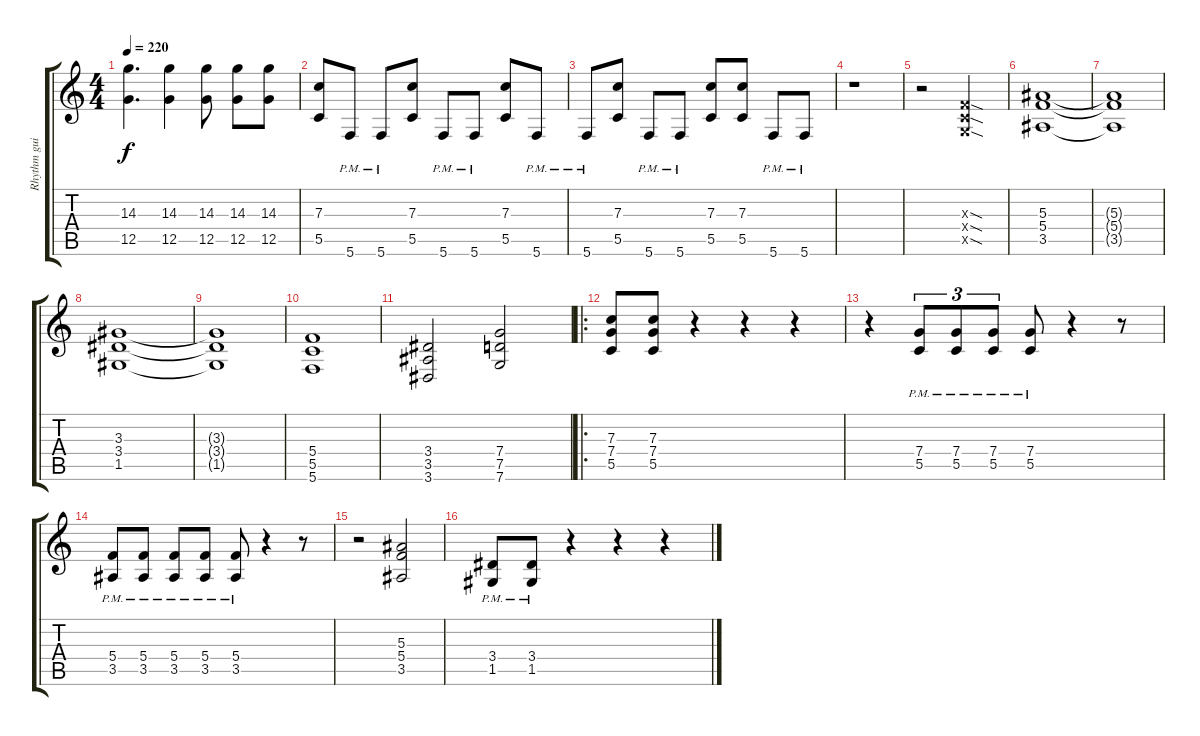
\track ("Rhythm guitar" "Rhythm gui") {instrument distortionguitar}
\staff {score tabs}
\tuning (D4 A3 F3 C3 G2 C2) {hide}
\ts (4 4)
\tempo 220
\clef g2
\ks c
(14.3 12.5).4{d dy f} (14.3 12.5).4 (14.3 12.5).8 (14.3 12.5).8 (14.3 12.5).8 |
(7.3 5.5).8 5.6{pm}.8 5.6{pm}.8 (7.3 5.5).8 5.6{pm}.8 5.6{pm}.8 (7.3 5.5).8 5.6{pm}.8 |
5.6{pm}.8 (7.3 5.5).8 5.6{pm}.8 5.6{pm}.8 (7.3 5.5).8 (7.3 5.5).8 5.6{pm}.8 5.6{pm}.8 |
r.1 |
r.2 (0.3{sod x} 0.4{sod x} 0.5{sod x}).2 |
(5.3 5.4 3.5).1 |
(5.3{t} 5.4{t} 3.5{t}).1 |
(3.3 3.4 1.5).1 |
(3.3{t} 3.4{t} 1.5{t}).1 |
(5.4 5.5 5.6).1 |
(3.4 3.5 3.6).2 (7.4 7.5 7.6).2 |
\ro
(7.3 7.4 5.5).8 (7.3 7.4 5.5).8 r.4 r.4 r.4 |
r.4 (7.4 5.5{pm}).8{tu (3 2)} (7.4 5.5{pm}).8{tu (3 2)} (7.4 5.5{pm}).8{tu (3 2)} (7.4 5.5{pm}).8 r.4 r.8 |
(5.4 3.5{pm}).8 (5.4 3.5{pm}).8 (5.4 3.5{pm}).8 (5.4 3.5{pm}).8 (5.4 3.5{pm}).8 r.4 r.8 |
r.2 (5.3 5.4 3.5).2 |
(3.4 1.5{pm}).8 (3.4 1.5{pm}).8 r.4 r.4 r.4
